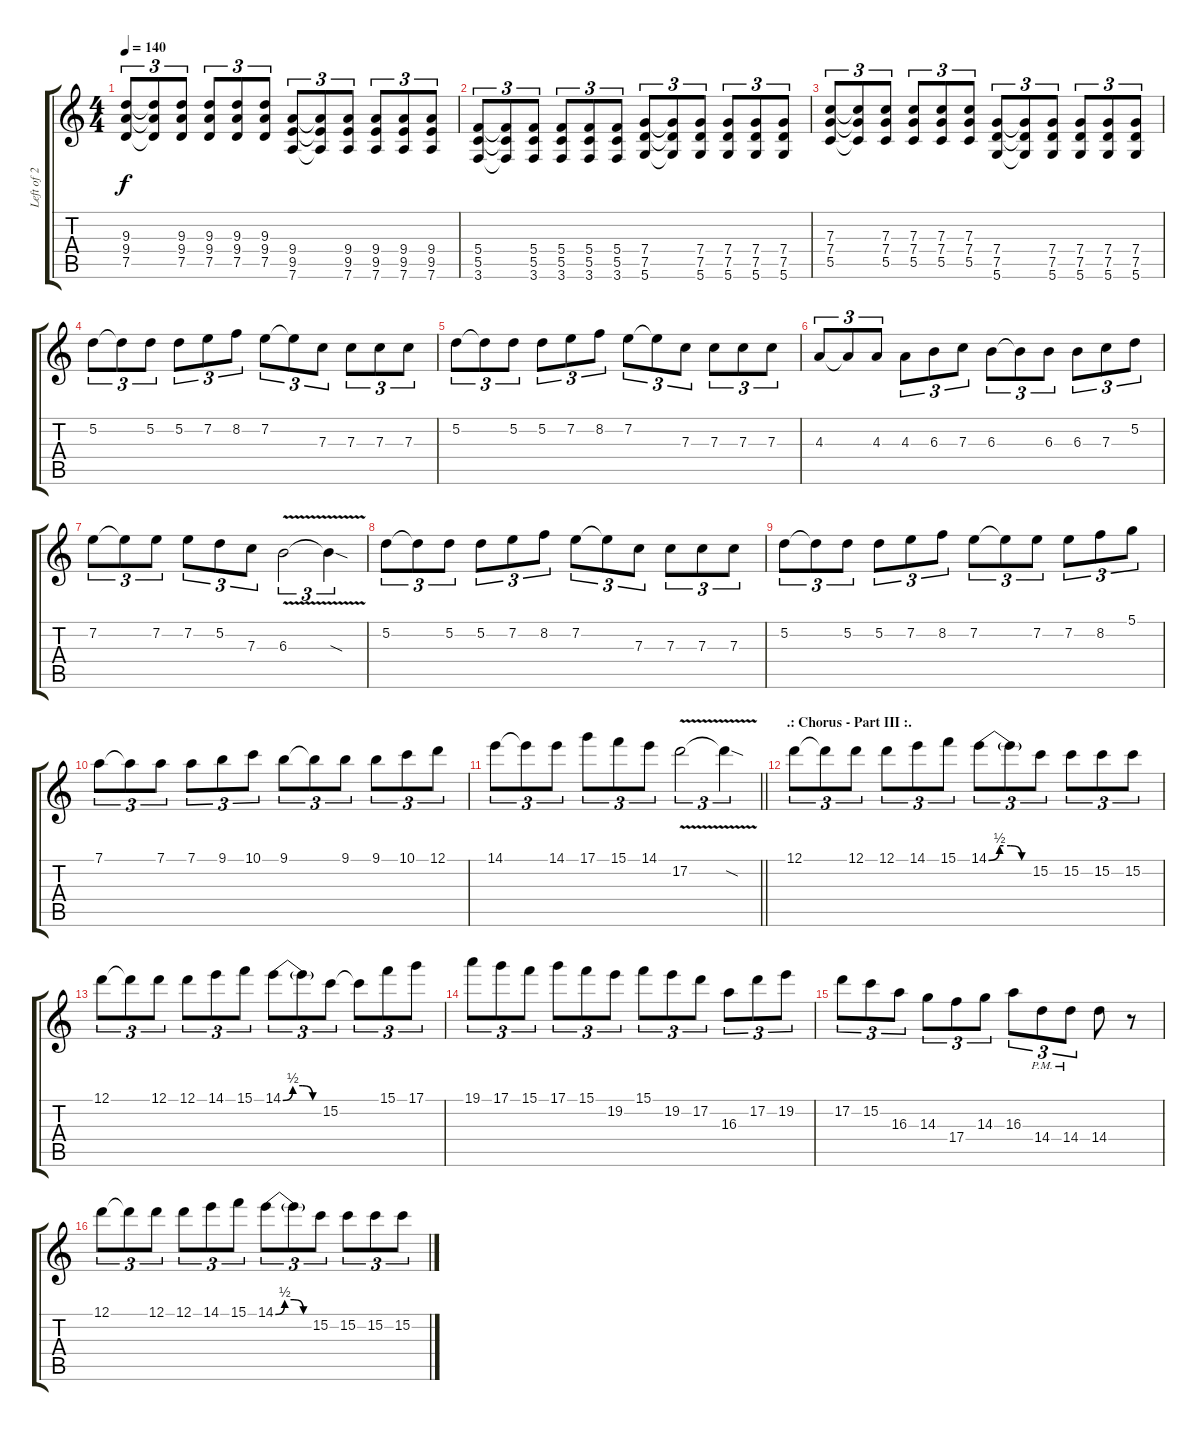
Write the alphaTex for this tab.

\track ("Left of 2" "Left of 2") {instrument overdrivenguitar}
\staff {score tabs}
\tuning (D4 A3 F3 C3 G2 D2) {hide}
\ts (4 4)
\tempo 140
\clef g2
\ks c
(9.3 9.4 7.5).8{tu (3 2) dy f} (9.3{t} 9.4{t} 7.5{t}).8{tu (3 2)} (9.3 9.4 7.5).8{tu (3 2)} (9.3 9.4 7.5).8{tu (3 2)} (9.3 9.4 7.5).8{tu (3 2)} (9.3 9.4 7.5).8{tu (3 2)} (9.4 9.5 7.6).8{tu (3 2)} (9.4{t} 9.5{t} 7.6{t}).8{tu (3 2)} (9.4 9.5 7.6).8{tu (3 2)} (9.4 9.5 7.6).8{tu (3 2)} (9.4 9.5 7.6).8{tu (3 2)} (9.4 9.5 7.6).8{tu (3 2)} |
(5.4 5.5 3.6).8{tu (3 2)} (5.4{t} 5.5{t} 3.6{t}).8{tu (3 2)} (5.4 5.5 3.6).8{tu (3 2)} (5.4 5.5 3.6).8{tu (3 2)} (5.4 5.5 3.6).8{tu (3 2)} (5.4 5.5 3.6).8{tu (3 2)} (7.4 7.5 5.6).8{tu (3 2)} (7.4{t} 7.5{t} 5.6{t}).8{tu (3 2)} (7.4 7.5 5.6).8{tu (3 2)} (7.4 7.5 5.6).8{tu (3 2)} (7.4 7.5 5.6).8{tu (3 2)} (7.4 7.5 5.6).8{tu (3 2)} |
(7.3 7.4 5.5).8{tu (3 2)} (7.3{t} 7.4{t} 5.5{t}).8{tu (3 2)} (7.3 7.4 5.5).8{tu (3 2)} (7.3 7.4 5.5).8{tu (3 2)} (7.3 7.4 5.5).8{tu (3 2)} (7.3 7.4 5.5).8{tu (3 2)} (7.4 7.5 5.6).8{tu (3 2)} (7.4{t} 7.5{t} 5.6{t}).8{tu (3 2)} (7.4 7.5 5.6).8{tu (3 2)} (7.4 7.5 5.6).8{tu (3 2)} (7.4 7.5 5.6).8{tu (3 2)} (7.4 7.5 5.6).8{tu (3 2)} |
5.2.8{tu (3 2)} 5.2{t}.8{tu (3 2)} 5.2.8{tu (3 2)} 5.2.8{tu (3 2)} 7.2.8{tu (3 2)} 8.2.8{tu (3 2)} 7.2.8{tu (3 2)} 7.2{t}.8{tu (3 2)} 7.3.8{tu (3 2)} 7.3.8{tu (3 2)} 7.3.8{tu (3 2)} 7.3.8{tu (3 2)} |
5.2.8{tu (3 2)} 5.2{t}.8{tu (3 2)} 5.2.8{tu (3 2)} 5.2.8{tu (3 2)} 7.2.8{tu (3 2)} 8.2.8{tu (3 2)} 7.2.8{tu (3 2)} 7.2{t}.8{tu (3 2)} 7.3.8{tu (3 2)} 7.3.8{tu (3 2)} 7.3.8{tu (3 2)} 7.3.8{tu (3 2)} |
4.3.8{tu (3 2)} 4.3{t}.8{tu (3 2)} 4.3.8{tu (3 2)} 4.3.8{tu (3 2)} 6.3.8{tu (3 2)} 7.3.8{tu (3 2)} 6.3.8{tu (3 2)} 6.3{t}.8{tu (3 2)} 6.3.8{tu (3 2)} 6.3.8{tu (3 2)} 7.3.8{tu (3 2)} 5.2.8{tu (3 2)} |
7.2.8{tu (3 2)} 7.2{t}.8{tu (3 2)} 7.2.8{tu (3 2)} 7.2.8{tu (3 2)} 5.2.8{tu (3 2)} 7.3.8{tu (3 2)} 6.3{v}.2{tu (3 2)} 6.3{sod t}.4{tu (3 2)} |
5.2.8{tu (3 2)} 5.2{t}.8{tu (3 2)} 5.2.8{tu (3 2)} 5.2.8{tu (3 2)} 7.2.8{tu (3 2)} 8.2.8{tu (3 2)} 7.2.8{tu (3 2)} 7.2{t}.8{tu (3 2)} 7.3.8{tu (3 2)} 7.3.8{tu (3 2)} 7.3.8{tu (3 2)} 7.3.8{tu (3 2)} |
5.2.8{tu (3 2)} 5.2{t}.8{tu (3 2)} 5.2.8{tu (3 2)} 5.2.8{tu (3 2)} 7.2.8{tu (3 2)} 8.2.8{tu (3 2)} 7.2.8{tu (3 2)} 7.2{t}.8{tu (3 2)} 7.2.8{tu (3 2)} 7.2.8{tu (3 2)} 8.2.8{tu (3 2)} 5.1.8{tu (3 2)} |
7.1.8{tu (3 2)} 7.1{t}.8{tu (3 2)} 7.1.8{tu (3 2)} 7.1.8{tu (3 2)} 9.1.8{tu (3 2)} 10.1.8{tu (3 2)} 9.1.8{tu (3 2)} 9.1{t}.8{tu (3 2)} 9.1.8{tu (3 2)} 9.1.8{tu (3 2)} 10.1.8{tu (3 2)} 12.1.8{tu (3 2)} |
\barLineRight lightlight
14.1.8{tu (3 2)} 14.1{t}.8{tu (3 2)} 14.1.8{tu (3 2)} 17.1.8{tu (3 2)} 15.1.8{tu (3 2)} 14.1.8{tu (3 2)} 17.2{v}.2{tu (3 2)} 17.2{sod t}.4{tu (3 2)} |
\section ("" ".: Chorus - Part III :.")
12.1.8{tu (3 2) balance 2} 12.1{t}.8{tu (3 2)} 12.1.8{tu (3 2)} 12.1.8{tu (3 2)} 14.1.8{tu (3 2)} 15.1.8{tu (3 2)} 14.1{be (custom 0 0 15 2 30 2 45 0 60 0)}.8{tu (3 2)} 14.1{t}.8{tu (3 2)} 15.2.8{tu (3 2)} 15.2.8{tu (3 2)} 15.2.8{tu (3 2)} 15.2.8{tu (3 2)} |
12.1.8{tu (3 2)} 12.1{t}.8{tu (3 2)} 12.1.8{tu (3 2)} 12.1.8{tu (3 2)} 14.1.8{tu (3 2)} 15.1.8{tu (3 2)} 14.1{be (custom 0 0 15 2 30 2 45 0 60 0)}.8{tu (3 2)} 14.1{t}.8{tu (3 2)} 15.2.8{tu (3 2)} 15.2{t}.8{tu (3 2)} 15.1.8{tu (3 2)} 17.1.8{tu (3 2)} |
19.1.8{tu (3 2)} 17.1.8{tu (3 2)} 15.1.8{tu (3 2)} 17.1.8{tu (3 2)} 15.1.8{tu (3 2)} 19.2.8{tu (3 2)} 15.1.8{tu (3 2)} 19.2.8{tu (3 2)} 17.2.8{tu (3 2)} 16.3.8{tu (3 2)} 17.2.8{tu (3 2)} 19.2.8{tu (3 2)} |
17.2.8{tu (3 2)} 15.2.8{tu (3 2)} 16.3.8{tu (3 2)} 14.3.8{tu (3 2)} 17.4.8{tu (3 2)} 14.3.8{tu (3 2)} 16.3.8{tu (3 2)} 14.4{pm}.8{tu (3 2)} 14.4{pm}.8{tu (3 2)} 14.4.8 r.8 |
12.1.8{tu (3 2)} 12.1{t}.8{tu (3 2)} 12.1.8{tu (3 2)} 12.1.8{tu (3 2)} 14.1.8{tu (3 2)} 15.1.8{tu (3 2)} 14.1{be (custom 0 0 15 2 30 2 45 0 60 0)}.8{tu (3 2)} 14.1{t}.8{tu (3 2)} 15.2.8{tu (3 2)} 15.2.8{tu (3 2)} 15.2.8{tu (3 2)} 15.2.8{tu (3 2)}
